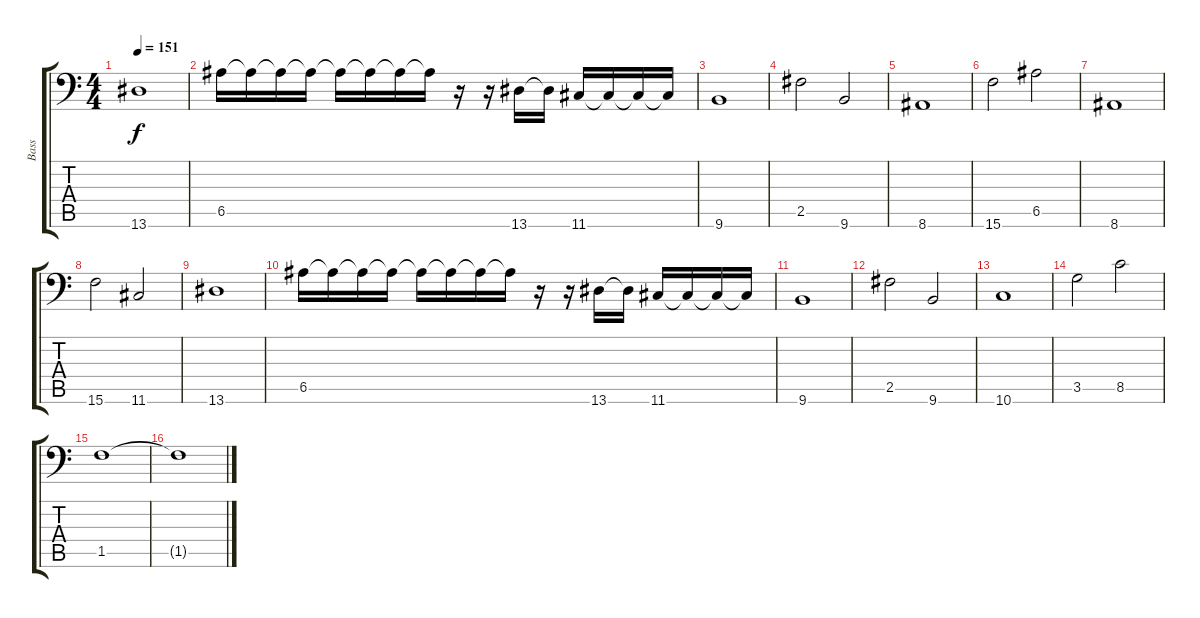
\track ("Bass" "Bass") {instrument electricbassfinger}
\staff {score tabs}
\tuning (B3 Gb3 D3 A2 E2 D1) {hide}
\ts (4 4)
\tempo 151
\clef f4
\ks c
13.6.1{dy f} |
6.5.16 6.5{t}.16 6.5{t}.16 6.5{t}.16 6.5{t}.16 6.5{t}.16 6.5{t}.16 6.5{t}.16 r.16 r.16 13.6.16 13.6{t}.16 11.6.16 11.6{t}.16 11.6{t}.16 11.6{t}.16 |
9.6.1 |
2.5.2 9.6.2 |
8.6.1 |
15.6.2 6.5.2 |
8.6.1 |
15.6.2 11.6.2 |
13.6.1 |
6.5.16 6.5{t}.16 6.5{t}.16 6.5{t}.16 6.5{t}.16 6.5{t}.16 6.5{t}.16 6.5{t}.16 r.16 r.16 13.6.16 13.6{t}.16 11.6.16 11.6{t}.16 11.6{t}.16 11.6{t}.16 |
9.6.1 |
2.5.2 9.6.2 |
10.6.1 |
3.5.2 8.5.2 |
1.5.1 |
1.5{t}.1
